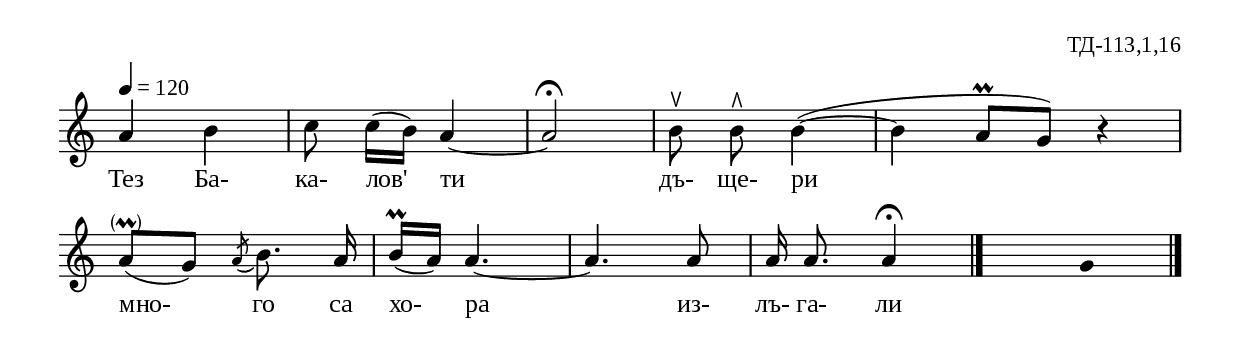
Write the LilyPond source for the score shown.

%{
TD_113_1_16
%}

\include "td-preamble.ly"

\score {
\relative c'' {
\tempo 4 = 120
%%  \time 2/4
\cadenzaOn
a4 b \bar "|" c8 c16([ b]) a4~  \bar "|" a2\fermata \bar "|" 
b8\noBeam^\ltoe b^\rtoe b4~( \bar "|" b a8\prall[ g]) r4 \bar "|"
\break
\parS
a8-\parenthesize\prall([ g]) \acciaccatura a8 b8.\noBeam a16 \bar "|" 
b16\prall([ a]) a4.~ \bar "|" a4. a8 \bar "|" a16\noBeam a8. a4\fermata  
 \bar "|." 
 s4 \fixB g4 
 \bar "|."
}
\addlyrics { Тез Ба- ка- лов' ти дъ- ще- ри мно- го са хо- ра из- лъ- га- ли }
%
\layout {
  indent = #0
  line-width = 190\mm
  ragged-right=##f
  \context { \Staff \remove "Time_signature_engraver" }
}
%
\midi { 
	\context {
		\Score
		tempoWholesPerMinute = #(ly:make-moment 120 4)
		}
	}
}
%
\header{
  opus = "ТД-113,1,16"
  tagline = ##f
}


